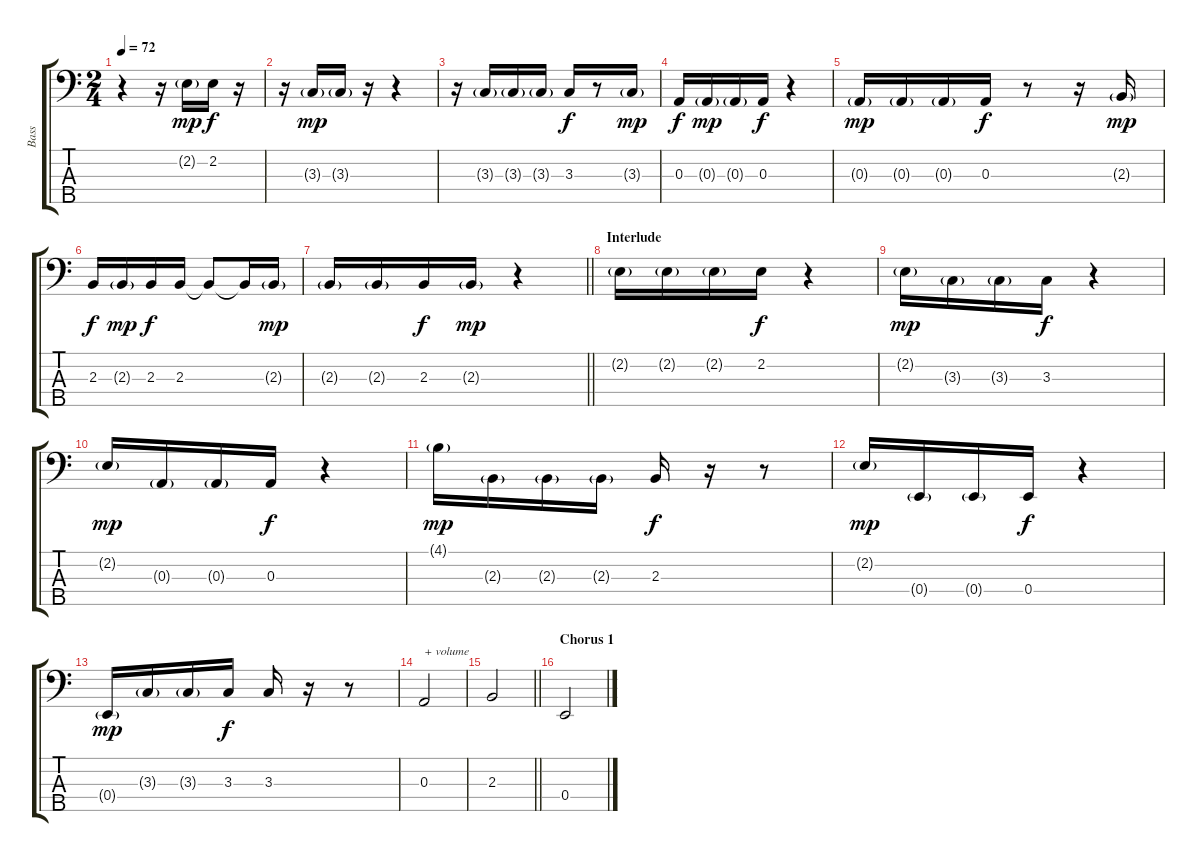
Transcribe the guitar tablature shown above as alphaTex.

\track ("Bass" "Bass") {instrument electricbassfinger}
\staff {score tabs}
\tuning (G2 D2 A1 E1 B0) {hide}
\ts (2 4)
\tempo 72
\clef f4
\ks c
r.4{dy mp} r.16 2.2{g}.16 2.2.16{dy f} r.16 |
r.16 3.3{g}.16{dy mp} 3.3{g}.16 r.16 r.4 |
r.16 3.3{g}.16 3.3{g}.16 3.3{g}.16 3.3.16{dy f} r.8 3.3{g}.16{dy mp} |
0.3.16{dy f} 0.3{g}.16{dy mp} 0.3{g}.16 0.3.16{dy f} r.4 |
0.3{g}.16{dy mp} 0.3{g}.16 0.3{g}.16 0.3.16{dy f} r.8 r.16 2.3{g}.16{dy mp} |
2.3.16{dy f} 2.3{g}.16{dy mp} 2.3.16{dy f} 2.3.16 2.3{t}.8 2.3{t}.16 2.3{g}.16{dy mp} |
\barLineRight lightlight
2.3{g}.16 2.3{g}.16 2.3.16{dy f} 2.3{g}.16{dy mp} r.4 |
\section ("" "Interlude")
2.2{g}.16 2.2{g}.16 2.2{g}.16 2.2.16{dy f} r.4 |
2.2{g}.16{dy mp} 3.3{g}.16 3.3{g}.16 3.3.16{dy f} r.4 |
2.2{g}.16{dy mp} 0.3{g}.16 0.3{g}.16 0.3.16{dy f} r.4 |
4.1{g}.16{dy mp} 2.3{g}.16 2.3{g}.16 2.3{g}.16 2.3.16{dy f} r.16 r.8 |
2.2{g}.16{dy mp} 0.4{g}.16 0.4{g}.16 0.4.16{dy f} r.4 |
0.4{g}.16{dy mp} 3.3{g}.16 3.3{g}.16 3.3.16{dy f} 3.3.16 r.16 r.8 |
0.3.2{txt "+ volume" volume 13} |
\barLineRight lightlight
2.3.2 |
\section ("" "Chorus 1")
0.4.2
